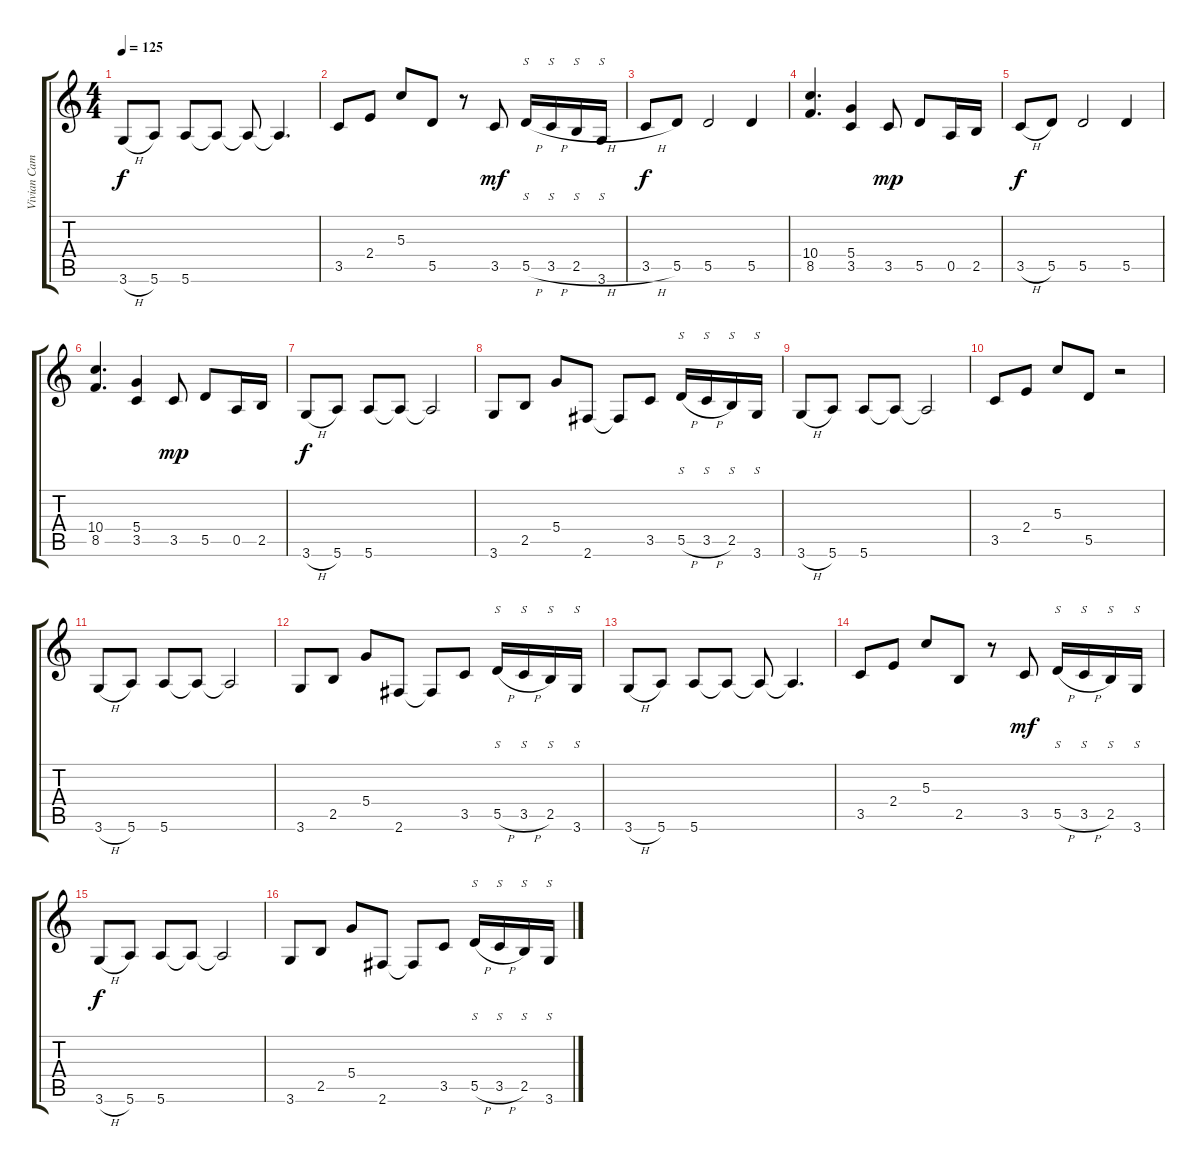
\track ("Vivian Campbell - Rythm Guitars" "Vivian Cam") {instrument overdrivenguitar}
\staff {score tabs}
\tuning (E4 B3 G3 D3 A2 E2) {hide}
\ts (4 4)
\tempo 125
\clef g2
\ks c
3.6{h}.8{dy f} 5.6.8 5.6.8 5.6{t}.8 5.6{t}.8 5.6{t}.4{d} |
3.5.8 2.4.8 5.3.8 5.5.8 r.8 3.5.8{dy mf} 5.5{h}.16{s} 3.5{h}.16{s} 2.5{h}.16{s} 3.6.16{s} |
3.5{h}.8{dy f} 5.5.8 5.5.2 5.5.4 |
(10.4 8.5).4{d} (5.4 3.5).4 3.5.8{dy mp} 5.5.8 0.5.16 2.5.16 |
3.5{h}.8{dy f} 5.5.8 5.5.2 5.5.4 |
(10.4 8.5).4{d} (5.4 3.5).4 3.5.8{dy mp} 5.5.8 0.5.16 2.5.16 |
3.6{h}.8{dy f} 5.6.8 5.6.8 5.6{t}.8 5.6{t}.2 |
3.6.8 2.5.8 5.4.8 2.6.8 2.6{t}.8 3.5.8 5.5{h}.16{s} 3.5{h}.16{s} 2.5.16{s} 3.6.16{s} |
3.6{h}.8 5.6.8 5.6.8 5.6{t}.8 5.6{t}.2 |
3.5.8 2.4.8 5.3.8 5.5.8 r.2 |
3.6{h}.8 5.6.8 5.6.8 5.6{t}.8 5.6{t}.2 |
3.6.8 2.5.8 5.4.8 2.6.8 2.6{t}.8 3.5.8 5.5{h}.16{s} 3.5{h}.16{s} 2.5.16{s} 3.6.16{s} |
3.6{h}.8 5.6.8 5.6.8 5.6{t}.8 5.6{t}.8 5.6{t}.4{d} |
3.5.8 2.4.8 5.3.8 2.5.8 r.8 3.5.8{dy mf} 5.5{h}.16{s} 3.5{h}.16{s} 2.5.16{s} 3.6.16{s} |
3.6{h}.8{dy f} 5.6.8 5.6.8 5.6{t}.8 5.6{t}.2 |
3.6.8 2.5.8 5.4.8 2.6.8 2.6{t}.8 3.5.8 5.5{h}.16{s} 3.5{h}.16{s} 2.5.16{s} 3.6.16{s}
